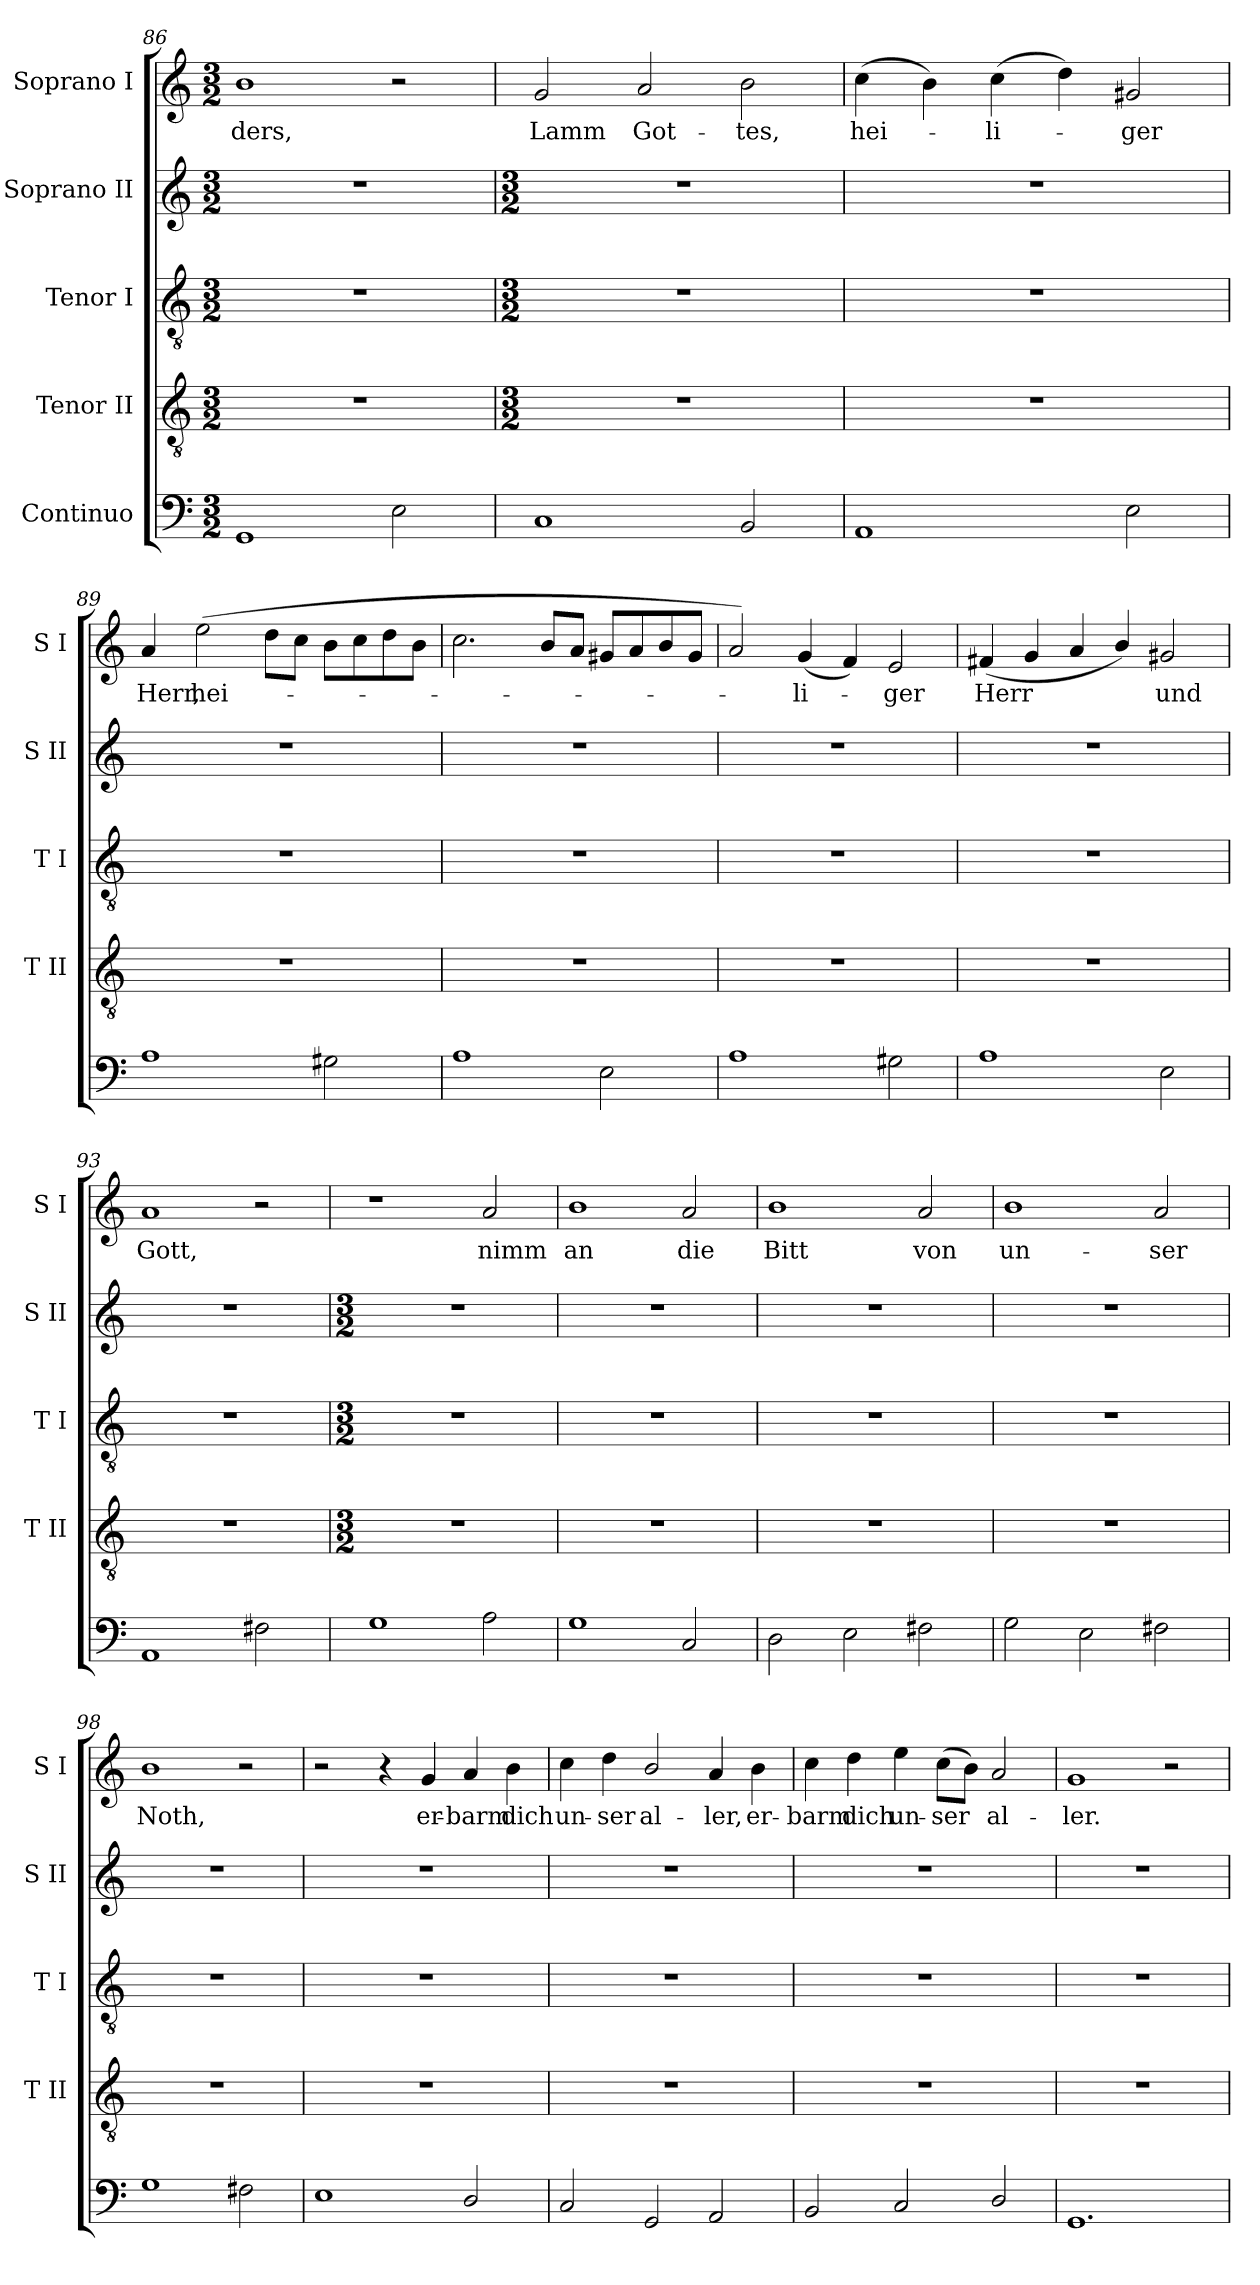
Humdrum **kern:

**kern	**kern	**kern	**kern	**kern	**text
*part5	*part4	*part3	*part2	*part1	*part1
*staff5	*staff4	*staff3	*staff2	*staff1	*staff1
*I"Continuo	*I"Tenor II	*I"Tenor I	*I"Soprano II	*I"Soprano I	*
*	*I'T II	*I'T I	*I'S II	*I'S I	*
*clefF4	*clefGv2	*clefGv2	*clefG2	*clefG2	*
*k[]	*k[]	*k[]	*k[]	*k[]	*
*C:	*C:	*C:	*C:	*C:	*
*M3/2	*M3/2	*M3/2	*M3/2	*M3/2	*
=86	=86	=86	=86	=86	=86
!	!	!	!	!	!LO:LY:b
1GG	1.r	1.r	1.r	1b	ders,
2E	.	.	.	2r	.
!!LO:LB:g=z
=87	=87	=87	=87	=87	=87
*	*M3/2	*M3/2	*M3/2	*	*
!	!	!	!	!	!LO:LY:b
1C	1.r	1.r	1.r	2g	Lamm
!	!	!	!	!	!LO:LY:b
.	.	.	.	2a	Got-
!	!	!	!	!	!LO:LY:b
2BB	.	.	.	2b	-tes,
=88	=88	=88	=88	=88	=88
!	!	!	!	!	!LO:LY:b
1AA	1.r	1.r	1.r	(>4cc	hei-
.	.	.	.	4b)	.
!	!	!	!	!	!LO:LY:b
.	.	.	.	(>4cc	li-
.	.	.	.	4dd)	.
!	!	!	!	!	!LO:LY:b
2E	.	.	.	2g#X	ger
=89	=89	=89	=89	=89	=89
!	!	!	!	!	!LO:LY:b
1A	1.r	1.r	1.r	4a	Herr,
!	!	!	!	!	!LO:LY:b
.	.	.	.	(>2ee	hei-
.	.	.	.	8ddL	.
.	.	.	.	8ccJ	.
2G#X	.	.	.	8bL	.
.	.	.	.	8cc	.
.	.	.	.	8dd	.
.	.	.	.	8bJ	.
=90	=90	=90	=90	=90	=90
1A	1.r	1.r	1.r	2.cc	.
.	.	.	.	8bL	.
.	.	.	.	8aJ	.
2E	.	.	.	8g#XL	.
.	.	.	.	8a	.
.	.	.	.	8b	.
.	.	.	.	8g#J	.
=91	=91	=91	=91	=91	=91
1A	1.r	1.r	1.r	2a)	.
!	!	!	!	!	!LO:LY:b
.	.	.	.	(<4g	li-
.	.	.	.	4f)	.
!	!	!	!	!	!LO:LY:b
2G#X	.	.	.	2e	ger
=92	=92	=92	=92	=92	=92
!	!	!	!	!	!LO:LY:b
1A	1.r	1.r	1.r	(<4f#X	Herr
.	.	.	.	4g	.
.	.	.	.	4a	.
.	.	.	.	4b/)	.
!	!	!	!	!	!LO:LY:b
2E	.	.	.	2g#X	und
=93	=93	=93	=93	=93	=93
!	!	!	!	!	!LO:LY:b
1AA	1.r	1.r	1.r	1a	Gott,
2F#X	.	.	.	2r	.
!!LO:LB:g=z
=94	=94	=94	=94	=94	=94
*	*M3/2	*M3/2	*M3/2	*	*
1G	1.r	1.r	1.r	1r	.
!	!	!	!	!	!LO:LY:b
2A	.	.	.	2a	nimm
=95	=95	=95	=95	=95	=95
!	!	!	!	!	!LO:LY:b
1G	1.r	1.r	1.r	1b	an
!	!	!	!	!	!LO:LY:b
2C	.	.	.	2a	die
=96	=96	=96	=96	=96	=96
!	!	!	!	!	!LO:LY:b
2D	1.r	1.r	1.r	1b	Bitt
2E	.	.	.	.	.
!	!	!	!	!	!LO:LY:b
2F#X	.	.	.	2a	von
=97	=97	=97	=97	=97	=97
!	!	!	!	!	!LO:LY:b
2G	1.r	1.r	1.r	1b	un-
2E	.	.	.	.	.
!	!	!	!	!	!LO:LY:b
2F#X	.	.	.	2a	-ser
=98	=98	=98	=98	=98	=98
!	!	!	!	!	!LO:LY:b
1G	1.r	1.r	1.r	1b	Noth,
2F#X	.	.	.	2r	.
=99	=99	=99	=99	=99	=99
1E	1.r	1.r	1.r	2r	.
.	.	.	.	4r	.
!	!	!	!	!	!LO:LY:b
.	.	.	.	4g	er-
!	!	!	!	!	!LO:LY:b
2D/	.	.	.	4a	-barm
!	!	!	!	!	!LO:LY:b
.	.	.	.	4b	dich
=100	=100	=100	=100	=100	=100
!	!	!	!	!	!LO:LY:b
2C	1.r	1.r	1.r	4cc	un-
!	!	!	!	!	!LO:LY:b
.	.	.	.	4dd	-ser
!	!	!	!	!	!LO:LY:b
2GG	.	.	.	2b/	al-
!	!	!	!	!	!LO:LY:b
2AA	.	.	.	4a	-ler,
!	!	!	!	!	!LO:LY:b
.	.	.	.	4b	er-
=101	=101	=101	=101	=101	=101
!	!	!	!	!	!LO:LY:b
2BB	1.r	1.r	1.r	4cc	-barm
!	!	!	!	!	!LO:LY:b
.	.	.	.	4dd	dich
!	!	!	!	!	!LO:LY:b
2C	.	.	.	4ee	un-
!	!	!	!	!	!LO:LY:b
.	.	.	.	(>8ccL	-ser
.	.	.	.	8bJ)	.
!	!	!	!	!	!LO:LY:b
2D/	.	.	.	2a	al-
=102	=102	=102	=102	=102	=102
!	!	!	!	!	!LO:LY:b
1.GG	1.r	1.r	1.r	1g	-ler.
.	.	.	.	2r	.
=	=	=	=	=	=
*-	*-	*-	*-	*-	*-
